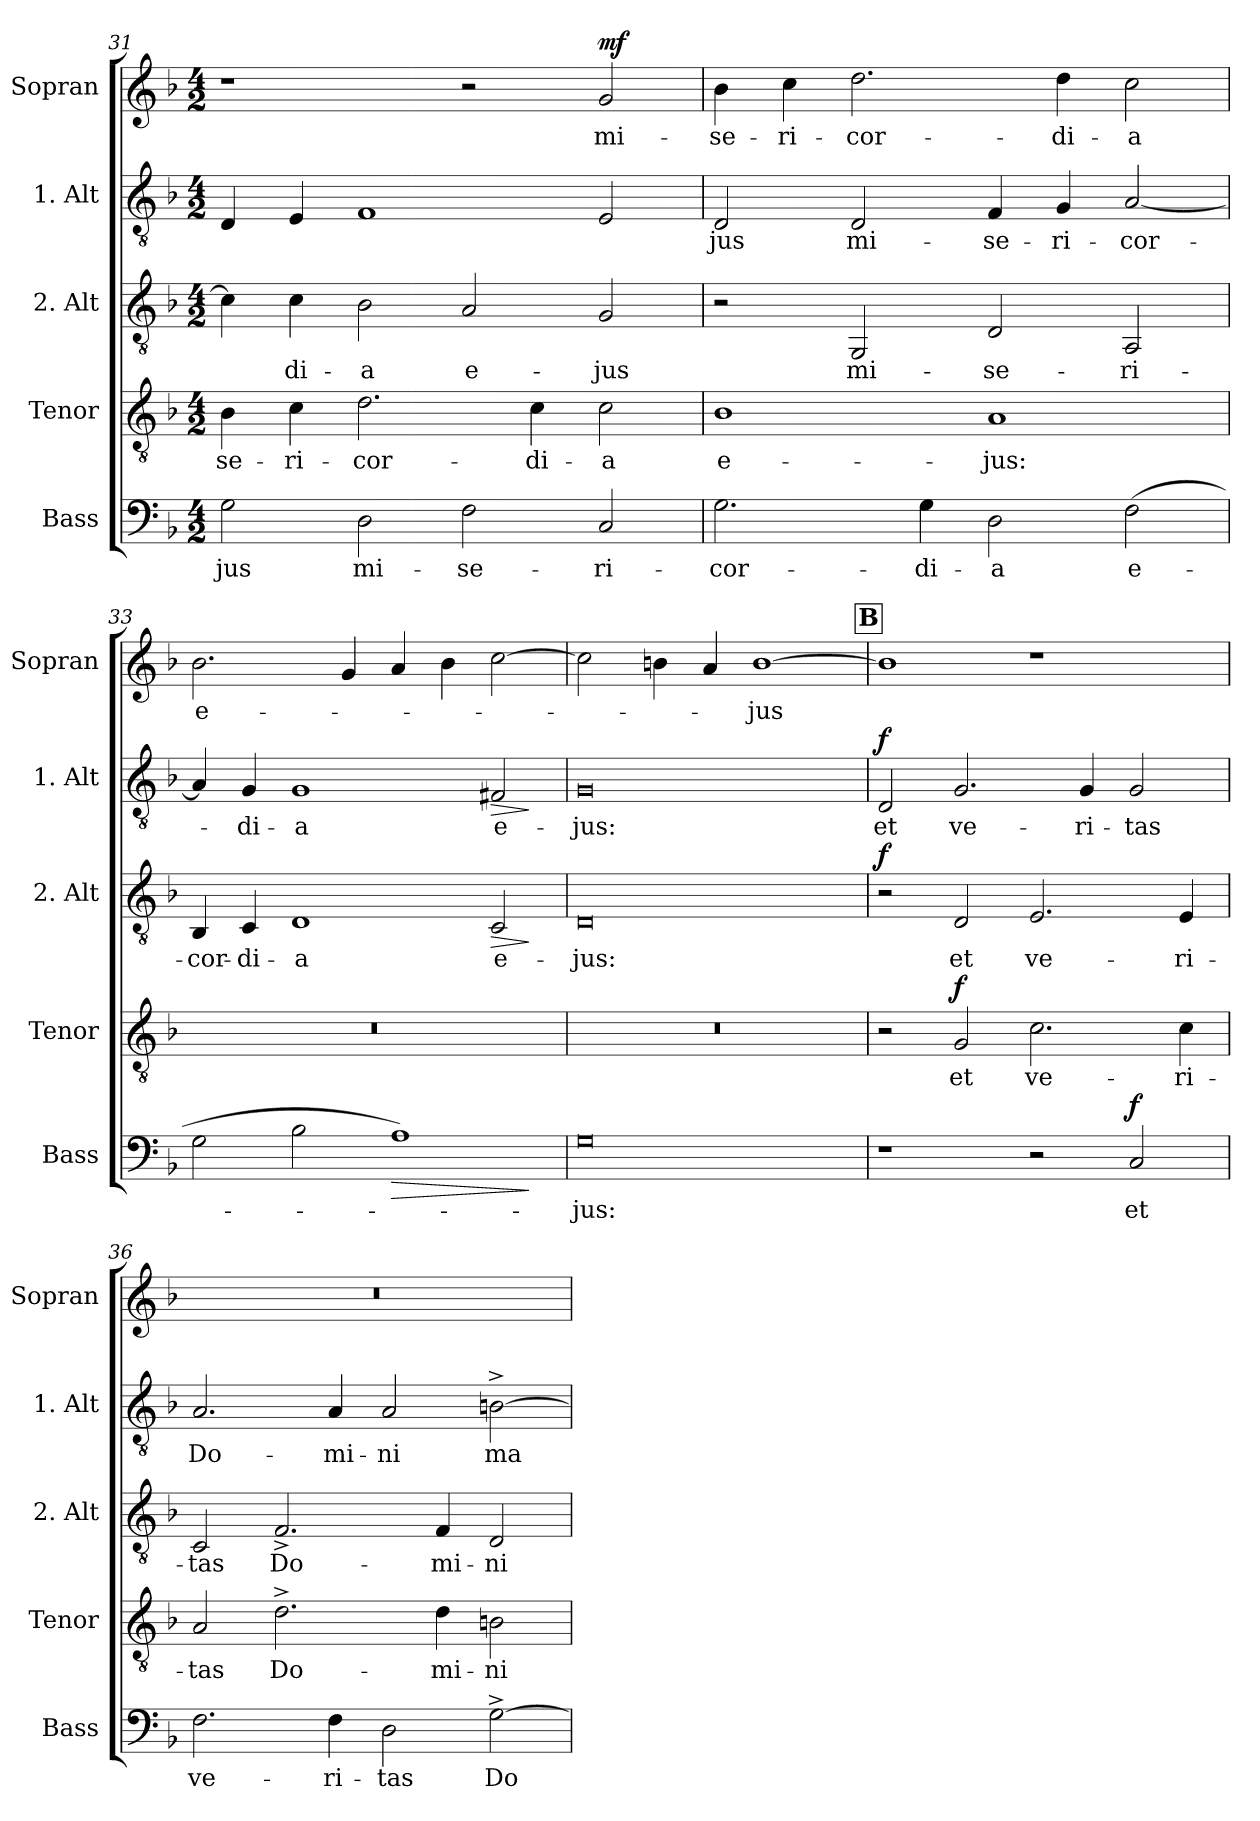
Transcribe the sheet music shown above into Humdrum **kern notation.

**kern	**text	**dynam	**kern	**text	**dynam	**kern	**text	**dynam	**kern	**text	**dynam	**kern	**text	**dynam
*part5	*part5	*part5	*part4	*part4	*part4	*part3	*part3	*part3	*part2	*part2	*part2	*part1	*part1	*part1
*staff5	*staff5	*staff5	*staff4	*staff4	*staff4	*staff3	*staff3	*staff3	*staff2	*staff2	*staff2	*staff1	*staff1	*staff1
*I"Bass	*	*	*I"Tenor	*	*	*I"2. Alt	*	*	*I"1. Alt	*	*	*I"Sopran	*	*
*I'Bass	*	*	*I'Tenor	*	*	*I'2. Alt	*	*	*I'1. Alt	*	*	*I'Sopran	*	*
!!LO:LB:g=z
*clefF4	*	*	*clefGv2	*	*	*clefGv2	*	*	*clefGv2	*	*	*clefG2	*	*
*ITrd3c5	*	*	*	*	*	*ITrd-7c-12	*	*	*ITrd-7c-12	*	*	*	*	*
*k[]	*	*	*k[b-]	*	*	*k[b-]	*	*	*k[b-]	*	*	*k[b-]	*	*
*M4/2	*	*	*M4/2	*	*	*M4/2	*	*	*M4/2	*	*	*M4/2	*	*
=31	=31	=31	=31	=31	=31	=31	=31	=31	=31	=31	=31	=31	=31	=31
!	!LO:LY:b	!	!	!LO:LY:b	!	!	!	!	!	!	!	!	!	!
2D\	-jus	.	4B-\	-se-	.	4cc\]	.	.	4d/	.	.	1r	.	.
!	!	!	!	!LO:LY:b	!	!	!LO:LY:b	!	!	!	!	!	!	!
.	.	.	4c\	-ri-	.	4cc\	-di-	.	4e/	.	.	.	.	.
!	!LO:LY:b	!	!	!LO:LY:b	!	!	!LO:LY:b	!	!	!	!	!	!	!
2AA\	mi-	.	2.d\	-cor-	.	2b-\	-a	.	1f	.	.	.	.	.
!	!LO:LY:b	!	!	!	!	!	!LO:LY:b	!	!	!	!	!	!	!
2C\	-se-	.	.	.	.	2a/	e-	.	.	.	.	2r	.	.
!	!	!	!	!LO:LY:b	!	!	!	!	!	!	!	!	!	!
.	.	.	4c\	-di-	.	.	.	.	.	.	.	.	.	.
!	!LO:LY:b	!	!	!LO:LY:b	!	!	!LO:LY:b	!	!	!	!	!	!LO:LY:b	!LO:DY:a
2GG/	-ri-	.	2c\	-a	.	2g/	-jus	.	2e/	.	.	2g/	mi-	mf
=32	=32	=32	=32	=32	=32	=32	=32	=32	=32	=32	=32	=32	=32	=32
!	!LO:LY:b	!	!	!LO:LY:b	!	!	!	!	!	!LO:LY:b	!	!	!LO:LY:b	!
2.D\	-cor-	.	1B-	e-	.	2r	.	.	2d/	-jus	.	4b-\	-se-	.
!	!	!	!	!	!	!	!	!	!	!	!	!	!LO:LY:b	!
.	.	.	.	.	.	.	.	.	.	.	.	4cc\	-ri-	.
!	!	!	!	!	!	!	!LO:LY:b	!	!	!LO:LY:b	!	!	!LO:LY:b	!
.	.	.	.	.	.	2G/	mi-	.	2d/	mi-	.	2.dd\	-cor-	.
!	!LO:LY:b	!	!	!	!	!	!	!	!	!	!	!	!	!
4D\	-di-	.	.	.	.	.	.	.	.	.	.	.	.	.
!	!LO:LY:b	!	!	!LO:LY:b	!	!	!LO:LY:b	!	!	!LO:LY:b	!	!	!	!
2AA\	-a	.	1A	-jus:	.	2d/	-se-	.	4f/	-se-	.	.	.	.
!	!	!	!	!	!	!	!	!	!	!LO:LY:b	!	!	!LO:LY:b	!
.	.	.	.	.	.	.	.	.	4g/	-ri-	.	4dd\	-di-	.
!	!LO:LY:b	!	!	!	!	!	!LO:LY:b	!	!	!LO:LY:b	!	!	!LO:LY:b	!
(>2C\	e-	.	.	.	.	2A/	-ri-	.	[2a/	-cor-	.	2cc\	-a	.
=33	=33	=33	=33	=33	=33	=33	=33	=33	=33	=33	=33	=33	=33	=33
!	!	!	!	!	!	!	!LO:LY:b	!	!	!	!	!	!LO:LY:b	!
2D\	.	.	0r	.	.	4B-/	-cor-	.	4a/]	.	.	2.b-\	e-	.
!	!	!	!	!	!	!	!LO:LY:b	!	!	!LO:LY:b	!	!	!	!
.	.	.	.	.	.	4c/	-di-	.	4g/	-di-	.	.	.	.
!	!	!	!	!	!	!	!LO:LY:b	!	!	!LO:LY:b	!	!	!	!
2F\	.	.	.	.	.	1d	-a	.	1g	-a	.	.	.	.
.	.	.	.	.	.	.	.	.	.	.	.	4g/	.	.
!	!	!LO:HP:b	!	!	!	!	!	!	!	!	!	!	!	!
1E)	.	>	.	.	.	.	.	.	.	.	.	4a/	.	.
.	.	.	.	.	.	.	.	.	.	.	.	4b-\	.	.
!	!	!	!	!	!	!	!LO:LY:b	!LO:HP:b	!	!LO:LY:b	!LO:HP:b	!	!	!
.	.	.	.	.	.	2c/	e-	>	2f#X/	e-	>	[2cc\	.	.
.	.	]	.	.	.	.	.	]	.	.	]	.	.	.
=34	=34	=34	=34	=34	=34	=34	=34	=34	=34	=34	=34	=34	=34	=34
!	!LO:LY:b	!	!	!	!	!	!LO:LY:b	!	!	!LO:LY:b	!	!	!	!
0D	-jus:	.	0r	.	.	0d	-jus:	.	0g	-jus:	.	2cc\]	.	.
.	.	.	.	.	.	.	.	.	.	.	.	4bn\	.	.
.	.	.	.	.	.	.	.	.	.	.	.	4a/	.	.
!	!	!	!	!	!	!	!	!	!	!	!	!	!LO:LY:b	!
.	.	.	.	.	.	.	.	.	.	.	.	[1b	-jus	.
!!LO:REH:place=s1:a:B:fs=21:t=B
=35	=35	=35	=35	=35	=35	=35	=35	=35	=35	=35	=35	=35	=35	=35
!	!	!	!	!	!	!	!	!LO:DY:a	!	!LO:LY:b	!LO:DY:a	!	!	!
1r	.	.	2r	.	.	2r	.	f	2d/	et	f	1b]	.	.
!	!	!	!	!LO:LY:b	!LO:DY:a	!	!LO:LY:b	!	!	!LO:LY:b	!	!	!	!
.	.	.	2G/	et	f	2d/	et	.	2.g/	ve-	.	.	.	.
!	!	!	!	!LO:LY:b	!	!	!LO:LY:b	!	!	!	!	!	!	!
2r	.	.	2.c\	ve-	.	2.e/	ve-	.	.	.	.	1r	.	.
!	!	!	!	!	!	!	!	!	!	!LO:LY:b	!	!	!	!
.	.	.	.	.	.	.	.	.	4g/	-ri-	.	.	.	.
!	!LO:LY:b	!LO:DY:a	!	!	!	!	!	!	!	!LO:LY:b	!	!	!	!
2GG/	et	f	.	.	.	.	.	.	2g/	-tas	.	.	.	.
!	!	!	!	!LO:LY:b	!	!	!LO:LY:b	!	!	!	!	!	!	!
.	.	.	4c\	-ri-	.	4e/	-ri-	.	.	.	.	.	.	.
!!LO:LB:g=z
=36	=36	=36	=36	=36	=36	=36	=36	=36	=36	=36	=36	=36	=36	=36
!	!LO:LY:b	!	!	!LO:LY:b	!	!	!LO:LY:b	!	!	!LO:LY:b	!	!	!	!
2.C\	ve-	.	2A/	-tas	.	2c/	-tas	.	2.a/	Do-	.	0r	.	.
!	!	!	!	!LO:LY:b	!	!	!LO:LY:b	!	!	!	!	!	!	!
.	.	.	2.d^\	Do-	.	2.f^/	Do-	.	.	.	.	.	.	.
!	!LO:LY:b	!	!	!	!	!	!	!	!	!LO:LY:b	!	!	!	!
4C\	-ri-	.	.	.	.	.	.	.	4a/	-mi-	.	.	.	.
!	!LO:LY:b	!	!	!	!	!	!	!	!	!LO:LY:b	!	!	!	!
2AA\	-tas	.	.	.	.	.	.	.	2a/	ni	.	.	.	.
!	!	!	!	!LO:LY:b	!	!	!LO:LY:b	!	!	!	!	!	!	!
.	.	.	4d\	-mi-	.	4f/	-mi-	.	.	.	.	.	.	.
!	!LO:LY:b	!	!	!LO:LY:b	!	!	!LO:LY:b	!	!	!LO:LY:b	!	!	!	!
[2D^\	Do-	.	2Bn\	-ni	.	2d/	-ni	.	[2bn^\	ma-	.	.	.	.
=	=	=	=	=	=	=	=	=	=	=	=	=	=	=
*-	*-	*-	*-	*-	*-	*-	*-	*-	*-	*-	*-	*-	*-	*-
